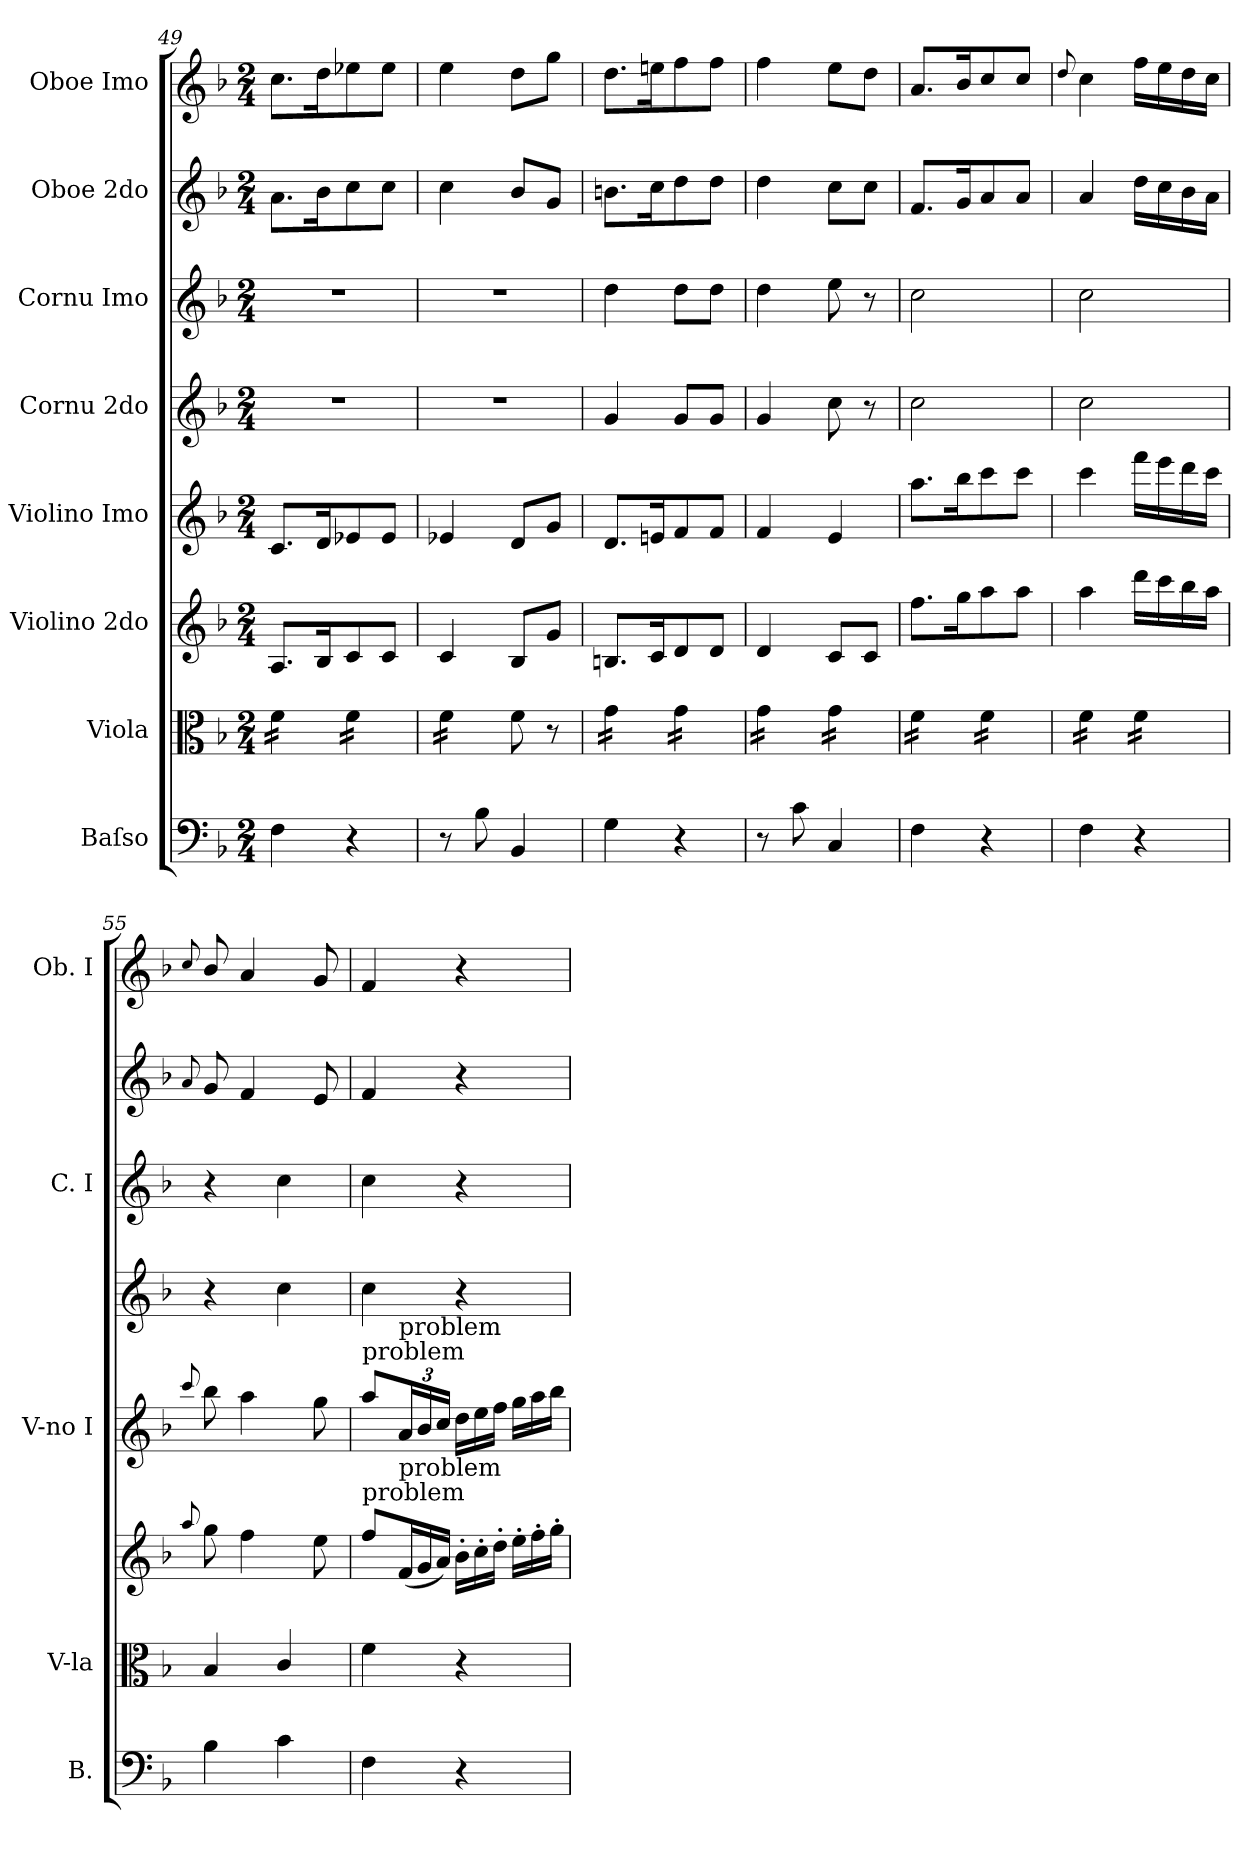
**kern	**kern	**kern	**kern	**kern	**kern	**kern	**kern
*part8	*part7	*part6	*part5	*part4	*part3	*part2	*part1
*staff8	*staff7	*staff6	*staff5	*staff4	*staff3	*staff2	*staff1
*I"Baſso	*I"Viola	*I"Violino 2do	*I"Violino Imo	*I"Cornu 2do	*I"Cornu Imo	*I"Oboe 2do	*I"Oboe Imo
*I'B.	*I'V-la	*	*I'V-no I	*	*I'C. I	*	*I'Ob. I
*clefF4	*clefC3	*clefG2	*clefG2	*clefG2	*clefG2	*clefG2	*clefG2
*k[b-]	*k[b-]	*k[b-]	*k[b-]	*k[b-]	*k[b-]	*k[b-]	*k[b-]
*M2/4	*M2/4	*M2/4	*M2/4	*M2/4	*M2/4	*M2/4	*M2/4
=49	=49	=49	=49	=49	=49	=49	=49
*	*tremolo	*	*	*	*	*	*
4F\	16f\LL	8.A/L	8.c/L	2r	2r	8.a\L	8.cc\L
.	16f\	.	.	.	.	.	.
.	16f\	.	.	.	.	.	.
.	16f\JJ	16B-/K	16d/K	.	.	16b-\K	16dd\K
4r	16f\LL	8c/	8e-X/	.	.	8cc\	8ee-X\
.	16f\	.	.	.	.	.	.
.	16f\	8c/J	8e-/J	.	.	8cc\J	8ee-\J
.	16f\JJ	.	.	.	.	.	.
=50	=50	=50	=50	=50	=50	=50	=50
8r	16f\LL	4c/	4e-X/	2r	2r	4cc\	4ee\
.	16f\	.	.	.	.	.	.
8B-\	16f\	.	.	.	.	.	.
.	16f\JJ	.	.	.	.	.	.
*	*Xtremolo	*	*	*	*	*	*
4BB-/	8f\	8B-/L	8d/L	.	.	8b-/L	8dd\L
.	8r	8g/J	8g/J	.	.	8g/J	8gg\J
=51	=51	=51	=51	=51	=51	=51	=51
*	*tremolo	*	*	*	*	*	*
4G\	16g\LL	8.Bn/L	8.d/L	4g/	4dd\	8.bn\L	8.dd\L
.	16g\	.	.	.	.	.	.
.	16g\	.	.	.	.	.	.
.	16g\JJ	16c/K	16en/K	.	.	16cc\K	16een\K
4r	16g\LL	8d/	8f/	8g/L	8dd\L	8dd\	8ff\
.	16g\	.	.	.	.	.	.
.	16g\	8d/J	8f/J	8g/J	8dd\J	8dd\J	8ff\J
.	16g\JJ	.	.	.	.	.	.
=52	=52	=52	=52	=52	=52	=52	=52
8r	16g\LL	4d/	4f/	4g/	4dd\	4dd\	4ff\
.	16g\	.	.	.	.	.	.
8c\	16g\	.	.	.	.	.	.
.	16g\JJ	.	.	.	.	.	.
4C/	16g\LL	8c/L	4e/	8cc\	8ee\	8cc\L	8ee\L
.	16g\	.	.	.	.	.	.
.	16g\	8c/J	.	8r	8r	8cc\J	8dd\J
.	16g\JJ	.	.	.	.	.	.
=53	=53	=53	=53	=53	=53	=53	=53
4F\	16f\LL	8.ff\L	8.aa\L	2cc\	2cc\	8.f/L	8.a/L
.	16f\	.	.	.	.	.	.
.	16f\	.	.	.	.	.	.
.	16f\JJ	16gg\K	16bb-\K	.	.	16g/K	16b-/K
4r	16f\LL	8aa\	8ccc\	.	.	8a/	8cc/
.	16f\	.	.	.	.	.	.
.	16f\	8aa\J	8ccc\J	.	.	8a/J	8cc/J
.	16f\JJ	.	.	.	.	.	.
=54	=54	=54	=54	=54	=54	=54	=54
.	.	.	.	.	.	.	8qqdd/
4F\	16f\LL	4aa\	4ccc\	2cc\	2cc\	4a/	4cc\
.	16f\	.	.	.	.	.	.
.	16f\	.	.	.	.	.	.
.	16f\JJ	.	.	.	.	.	.
4r	16f\LL	16ddd\LL	16fff\LL	.	.	16dd\LL	16ff\LL
.	16f\	16ccc\	16eee\	.	.	16cc\	16ee\
.	16f\	16bb-\	16ddd\	.	.	16b-\	16dd\
.	16f\JJ	16aa\JJ	16ccc\JJ	.	.	16a\JJ	16cc\JJ
*	*Xtremolo	*	*	*	*	*	*
=55	=55	=55	=55	=55	=55	=55	=55
.	.	8qqaa/	8qqccc/	.	.	8qqa/	8qqcc/
4B-\	4B-/	8gg\	8bb-\	4r	4r	8g/	8b-/
.	.	4ff\	4aa\	.	.	4f/	4a/
4c\	4c/	.	.	4cc\	4cc\	.	.
.	.	8ee\	8gg\	.	.	8e/	8g/
=56	=56	=56	=56	=56	=56	=56	=56
!	!	!	!LO:TX:a:t=problem	!	!	!	!
!	!	!LO:TX:a:t=problem	!	!	!	!	!
4F\	4f\	8ff\L	8aa\L	4cc\	4cc\	4f/	4f/
*	*	*Xtuplet	*	*	*	*	*
!	!	!	!LO:TX:a:t=problem	!	!	!	!
!	!	!LO:TX:a:t=problem	!	!	!	!	!
.	.	(24f/L	24a/L	.	.	.	.
.	.	24g/	24b-/	.	.	.	.
.	.	24a/JJ)	24cc/JJ	.	.	.	.
*	*	*	*Xtuplet	*	*	*	*
4r	4r	24b-'\LL	24dd\LL	4r	4r	4r	4r
.	.	24cc'\	24ee\	.	.	.	.
.	.	24dd'\JJ	24ff\JJ	.	.	.	.
.	.	24ee'\LL	24gg\LL	.	.	.	.
.	.	24ff'\	24aa\	.	.	.	.
.	.	24gg'\JJ	24bb-\JJ	.	.	.	.
=	=	=	=	=	=	=	=
*-	*-	*-	*-	*-	*-	*-	*-
